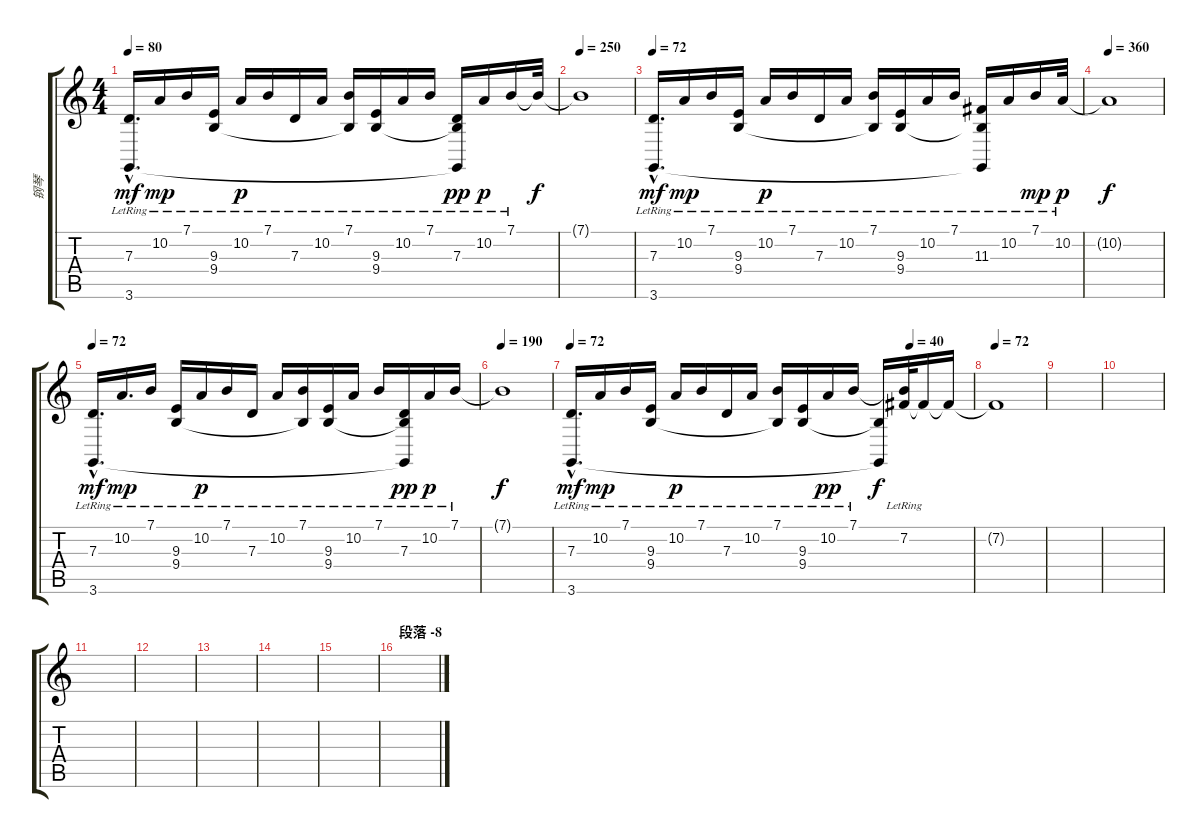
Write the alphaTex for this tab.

\track ("钢琴" "钢琴") {instrument acousticgrandpiano}
\staff {score tabs}
\tuning (E4 B3 G3 D3 A2 E2) {hide}
\ts (4 4)
\tempo 80
\tempo 72
\tempo 80
\clef g2
\ks c
(7.3{hac lr} 3.6{hac lr}).16{d dy mf instrument acousticgrandpiano} 10.2{lr}.16{dy mp} 7.1{lr}.16 (9.3{lr} 9.4{lr}).16 10.2{lr}.16{dy p} 7.1{lr}.16 7.3{lr}.16 10.2{lr}.16 (7.1{lr} 9.4{t}).16 (9.3{lr} 9.4{lr}).16 10.2{lr}.16 7.1{lr}.16 (7.3{lr} 9.4{t} 3.6{t}).16{dy pp} 10.2{lr}.16{dy p} 7.1{lr}.16 7.1{t}.32{dy f} |
\tempo 250
7.1{t}.1 |
\tempo 72
(7.3{hac lr} 3.6{hac lr}).16{d dy mf} 10.2{lr}.16{dy mp} 7.1{lr}.16 (9.3{lr} 9.4{lr}).16 10.2{lr}.16{dy p} 7.1{lr}.16 7.3{lr}.16 10.2{lr}.16 (7.1{lr} 9.4{t}).16 (9.3{lr} 9.4{lr}).16 10.2{lr}.16 7.1{lr}.16 (11.3{lr} 9.4{t} 3.6{t}).16 10.2{lr}.16 7.1{lr}.16{dy mp} 10.2{lr}.32{dy p} |
\tempo 360
10.2{t}.1{dy f} |
\tempo 72
(7.3{hac lr} 3.6{hac lr}).16{d dy mf} 10.2{lr}.16{d dy mp} 7.1{lr}.16 (9.3{lr} 9.4{lr}).16 10.2{lr}.16{dy p} 7.1{lr}.16 7.3{lr}.16 10.2{lr}.16 (7.1{lr} 9.4{t}).16 (9.3{lr} 9.4{lr}).16 10.2{lr}.16 7.1{lr}.16 (7.3{lr} 9.4{t} 3.6{t}).16{dy pp} 10.2{lr}.16{dy p} 7.1{lr}.16 |
\tempo 190
7.1{t}.1{dy f} |
\tempo 72
\tempo (40 0.84375)
(7.3{hac lr} 3.6{hac lr}).16{d dy mf} 10.2{lr}.16{dy mp} 7.1{lr}.16 (9.3{lr} 9.4{lr}).16 10.2{lr}.16{dy p} 7.1{lr}.16 7.3{lr}.16 10.2{lr}.16 (7.1{lr} 9.4{t}).16 (9.3{lr} 9.4{lr}).16 10.2{lr}.16{dy pp} 7.1{lr}.16 (9.4{t} 3.6{t}).16{dy f} (7.1{t} 7.2{lr}).32 7.2{t}.16 7.2{t}.16 |
\tempo 72
7.2{t}.1 |
|
|
|
|
|
|
|
\section ("" "段落 -8")
